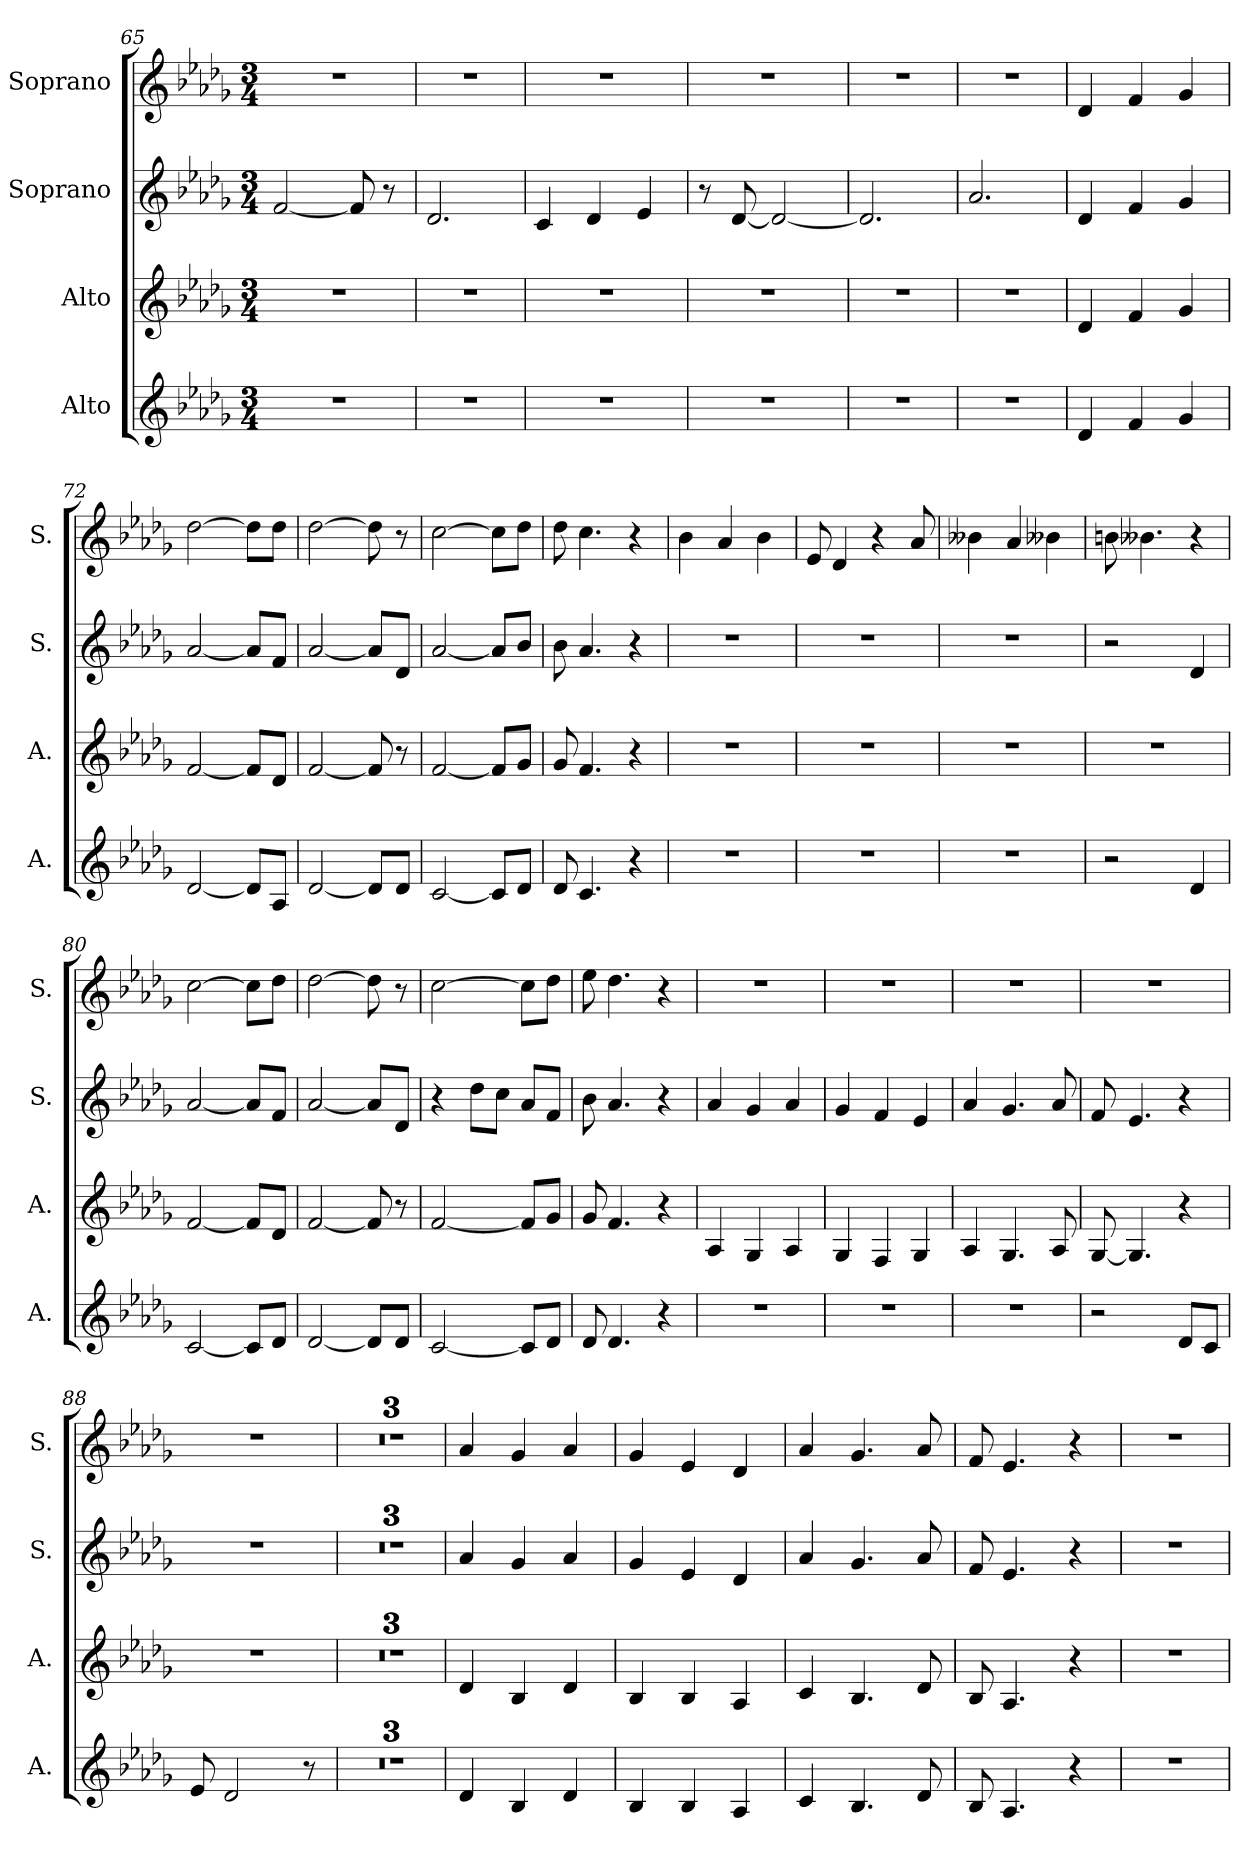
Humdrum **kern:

**kern	**kern	**kern	**kern
*part4	*part3	*part2	*part1
*staff4	*staff3	*staff2	*staff1
*I"Alto	*I"Alto	*I"Soprano	*I"Soprano
*I'A.	*I'A.	*I'S.	*I'S.
!!LO:LB:g=z
*clefG2	*clefG2	*clefG2	*clefG2
*k[b-e-a-d-g-]	*k[b-e-a-d-g-]	*k[b-e-a-d-g-]	*k[b-e-a-d-g-]
*M3/4	*M3/4	*M3/4	*M3/4
=65	=65	=65	=65
2.r	2.r	[2f/	2.r
.	.	8f/]	.
.	.	8r	.
=66	=66	=66	=66
2.r	2.r	2.d-/	2.r
=67	=67	=67	=67
2.r	2.r	4c/	2.r
.	.	4d-/	.
.	.	4e-/	.
=68	=68	=68	=68
2.r	2.r	8r	2.r
.	.	[8d-/	.
.	.	2d-/_	.
=69	=69	=69	=69
2.r	2.r	2.d-/]	2.r
=70	=70	=70	=70
2.r	2.r	2.a-/	2.r
=71	=71	=71	=71
4d-/	4d-/	4d-/	4d-/
4f/	4f/	4f/	4f/
4g-/	4g-/	4g-/	4g-/
=72	=72	=72	=72
[2d-/	[2f/	[2a-/	[2dd-\
8d-/L]	8f/L]	8a-/L]	8dd-\L]
8A-/J	8d-/J	8f/J	8dd-\J
=73	=73	=73	=73
[2d-/	[2f/	[2a-/	[2dd-\
8d-/L]	8f/]	8a-/L]	8dd-\]
8d-/J	8r	8d-/J	8r
=74	=74	=74	=74
[2c/	[2f/	[2a-/	[2cc\
8c/L]	8f/L]	8a-/L]	8cc\L]
8d-/J	8g-/J	8b-/J	8dd-\J
!!LO:PB:g=z
=75	=75	=75	=75
8d-/	8g-/	8b-\	8dd-\
4.c/	4.f/	4.a-/	4.cc\
4r	4r	4r	4r
=76	=76	=76	=76
2.r	2.r	2.r	4b-\
.	.	.	4a-/
.	.	.	4b-\
=77	=77	=77	=77
2.r	2.r	2.r	8e-/
.	.	.	4d-/
.	.	.	4r
.	.	.	8a-/
=78	=78	=78	=78
2.r	2.r	2.r	4b--X\
.	.	.	4a-/
.	.	.	4b--X\
=79	=79	=79	=79
2r	2.r	2r	8bn\
.	.	.	4.b--X\
4d-/	.	4d-/	4r
=80	=80	=80	=80
[2c/	[2f/	[2a-/	[2cc\
8c/L]	8f/L]	8a-/L]	8cc\L]
8d-/J	8d-/J	8f/J	8dd-\J
=81	=81	=81	=81
[2d-/	[2f/	[2a-/	[2dd-\
8d-/L]	8f/]	8a-/L]	8dd-\]
8d-/J	8r	8d-/J	8r
=82	=82	=82	=82
[2c/	[2f/	4r	[2cc\
.	.	8dd-\L	.
.	.	8cc\J	.
8c/L]	8f/L]	8a-/L	8cc\L]
8d-/J	8g-/J	8f/J	8dd-\J
!!LO:LB:g=z
=83	=83	=83	=83
8d-/	8g-/	8b-\	8ee-\
4.d-/	4.f/	4.a-/	4.dd-\
4r	4r	4r	4r
=84	=84	=84	=84
2.r	4A-/	4a-/	2.r
.	4G-/	4g-/	.
.	4A-/	4a-/	.
=85	=85	=85	=85
2.r	4G-/	4g-/	2.r
.	4F/	4f/	.
.	4G-/	4e-/	.
=86	=86	=86	=86
2.r	4A-/	4a-/	2.r
.	4.G-/	4.g-/	.
.	8A-/	8a-/	.
=87	=87	=87	=87
2r	[8G-/	8f/	2.r
.	4.G-/]	4.e-/	.
8d-/L	4r	4r	.
8c/J	.	.	.
=88	=88	=88	=88
8e-/	2.r	2.r	2.r
2d-/	.	.	.
8r	.	.	.
=89	=89	=89	=89
2.r	2.r	2.r	2.r
=90	=90	=90	=90
2.r	2.r	2.r	2.r
=91	=91	=91	=91
2.r	2.r	2.r	2.r
=92	=92	=92	=92
4d-/	4d-/	4a-/	4a-/
4B-/	4B-/	4g-/	4g-/
4d-/	4d-/	4a-/	4a-/
!!LO:LB:g=z
=93	=93	=93	=93
4B-/	4B-/	4g-/	4g-/
4B-/	4B-/	4e-/	4e-/
4A-/	4A-/	4d-/	4d-/
=94	=94	=94	=94
4c/	4c/	4a-/	4a-/
4.B-/	4.B-/	4.g-/	4.g-/
8d-/	8d-/	8a-/	8a-/
=95	=95	=95	=95
8B-/	8B-/	8f/	8f/
4.A-/	4.A-/	4.e-/	4.e-/
4r	4r	4r	4r
=96	=96	=96	=96
2.r	2.r	2.r	2.r
=	=	=	=
*-	*-	*-	*-
